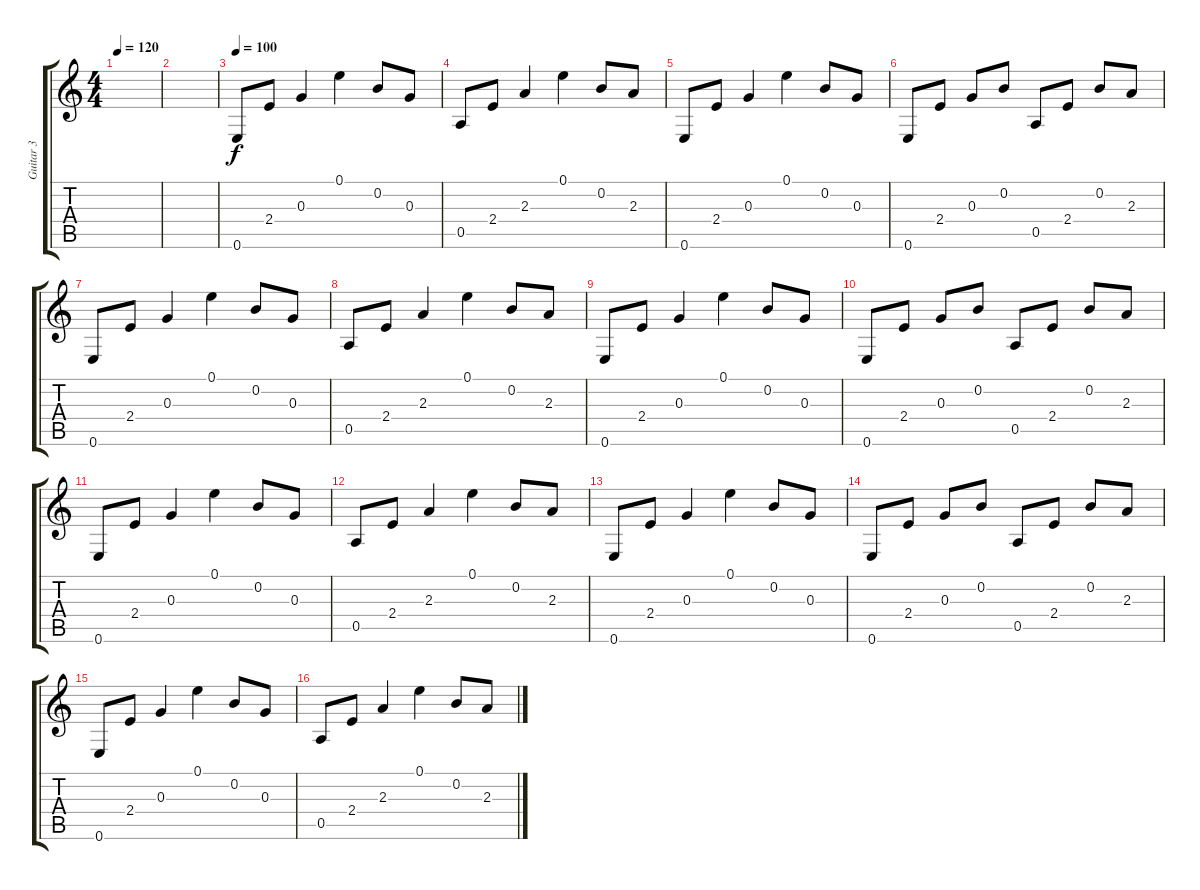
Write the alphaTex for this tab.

\track ("Guitar 3" "Guitar 3") {instrument acousticguitarsteel}
\staff {score tabs}
\tuning (E4 B3 G3 D3 A2 E2) {hide}
\ts (4 4)
\tempo 120
\tempo 100
\tempo 120
\clef g2
\ks c
|
|
\tempo 100
0.6.8 2.4.8 0.3.4 0.1.4 0.2.8 0.3.8 |
0.5.8 2.4.8 2.3.4 0.1.4 0.2.8 2.3.8 |
0.6.8 2.4.8 0.3.4 0.1.4 0.2.8 0.3.8 |
0.6.8 2.4.8 0.3.8 0.2.8 0.5.8 2.4.8 0.2.8 2.3.8 |
0.6.8 2.4.8 0.3.4 0.1.4 0.2.8 0.3.8 |
0.5.8 2.4.8 2.3.4 0.1.4 0.2.8 2.3.8 |
0.6.8 2.4.8 0.3.4 0.1.4 0.2.8 0.3.8 |
0.6.8 2.4.8 0.3.8 0.2.8 0.5.8 2.4.8 0.2.8 2.3.8 |
0.6.8 2.4.8 0.3.4 0.1.4 0.2.8 0.3.8 |
0.5.8 2.4.8 2.3.4 0.1.4 0.2.8 2.3.8 |
0.6.8 2.4.8 0.3.4 0.1.4 0.2.8 0.3.8 |
0.6.8 2.4.8 0.3.8 0.2.8 0.5.8 2.4.8 0.2.8 2.3.8 |
0.6.8 2.4.8 0.3.4 0.1.4 0.2.8 0.3.8 |
0.5.8 2.4.8 2.3.4 0.1.4 0.2.8 2.3.8
